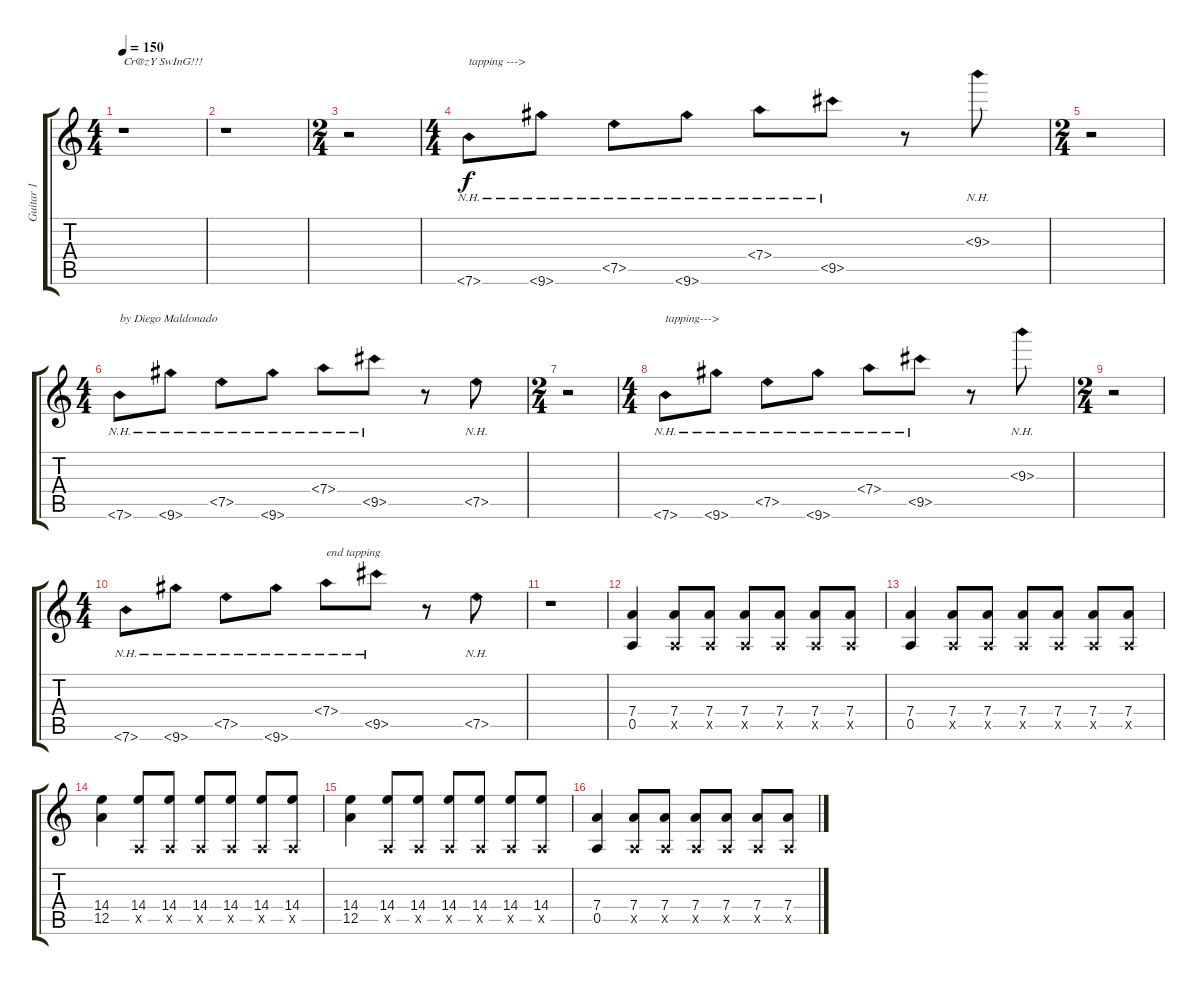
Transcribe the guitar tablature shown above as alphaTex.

\track ("Guitar 1" "Guitar 1") {instrument distortionguitar}
\staff {score tabs}
\tuning (E4 B3 G3 D3 A2 E2) {hide}
\ts (4 4)
\tempo 150
\clef g2
\ks c
r.1{txt "Cr@zY SwInG!!!" dy f instrument distortionguitar} |
r.1 |
\ts (2 4)
r.2 |
\ts (4 4)
7.6{nh}.8{txt "tapping --->"} 9.6{nh}.8 7.5{nh}.8 9.6{nh}.8 7.4{nh}.8 9.5{nh}.8 r.8 9.3{nh}.8 |
\ts (2 4)
r.2 |
\ts (4 4)
7.6{nh}.8{txt "by Diego Maldonado"} 9.6{nh}.8 7.5{nh}.8 9.6{nh}.8 7.4{nh}.8 9.5{nh}.8 r.8 7.5{nh}.8 |
\ts (2 4)
r.2 |
\ts (4 4)
7.6{nh}.8{txt "tapping--->"} 9.6{nh}.8 7.5{nh}.8 9.6{nh}.8 7.4{nh}.8 9.5{nh}.8 r.8 9.3{nh}.8 |
\ts (2 4)
r.2 |
\ts (4 4)
7.6{nh}.8 9.6{nh}.8 7.5{nh}.8 9.6{nh}.8 7.4{nh}.8{txt "end tapping"} 9.5{nh}.8 r.8 7.5{nh}.8 |
r.1 |
(7.4 0.5).4 (7.4 0.5{x}).8 (7.4 0.5{x}).8 (7.4 0.5{x}).8 (7.4 0.5{x}).8 (7.4 0.5{x}).8 (7.4 0.5{x}).8 |
(7.4 0.5).4 (7.4 0.5{x}).8 (7.4 0.5{x}).8 (7.4 0.5{x}).8 (7.4 0.5{x}).8 (7.4 0.5{x}).8 (7.4 0.5{x}).8 |
(14.4 12.5).4 (14.4 0.5{x}).8 (14.4 0.5{x}).8 (14.4 0.5{x}).8 (14.4 0.5{x}).8 (14.4 0.5{x}).8 (14.4 0.5{x}).8 |
(14.4 12.5).4 (14.4 0.5{x}).8 (14.4 0.5{x}).8 (14.4 0.5{x}).8 (14.4 0.5{x}).8 (14.4 0.5{x}).8 (14.4 0.5{x}).8 |
(7.4 0.5).4 (7.4 0.5{x}).8 (7.4 0.5{x}).8 (7.4 0.5{x}).8 (7.4 0.5{x}).8 (7.4 0.5{x}).8 (7.4 0.5{x}).8
